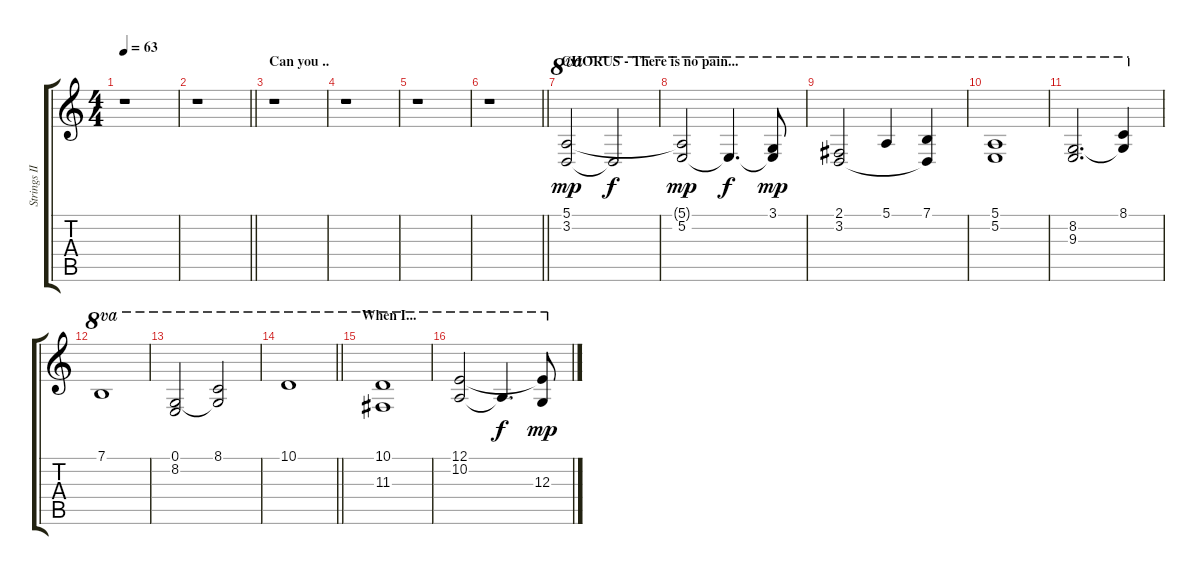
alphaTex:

\track ("Strings II (NY Orchestra)" "Strings II") {instrument stringensemble1}
\staff {score tabs}
\tuning (E4 B3 G3 D3 A2 E2) {hide}
\ts (4 4)
\tempo 63
\clef g2
\ks c
r.1{dy mp} |
\barLineRight lightlight
r.1 |
\section ("" "Can you ..")
r.1 |
r.1 |
r.1 |
\barLineRight lightlight
r.1 |
\section ("" "CHORUS - There is no pain...")
(5.1 3.2).2{ot 8va} 3.2{t}.2{ot 8va dy f} |
(5.1{t} 5.2).2{ot 8va dy mp} 5.2{t}.4{d ot 8va dy f} (3.1 5.2{t}).8{ot 8va dy mp} |
(2.1 3.2).2{ot 8va} 5.1.4{ot 8va} (7.1 3.2{t}).4{ot 8va} |
(5.1 5.2).1{ot 8va} |
(8.2 9.3).2{d ot 8va} (8.1 8.2{t}).4{ot 8va} |
7.1.1{ot 8va} |
(0.1 8.2).2{ot 8va} (8.1 8.2{t}).2{ot 8va} |
\barLineRight lightlight
10.1.1{ot 8va} |
\section ("" "When I...")
(10.1 11.3).1{ot 8va} |
(12.1 10.2).2{ot 8va} 10.2{t}.4{d ot 8va dy f} (12.1{t} 12.3).8{ot 8va dy mp}
